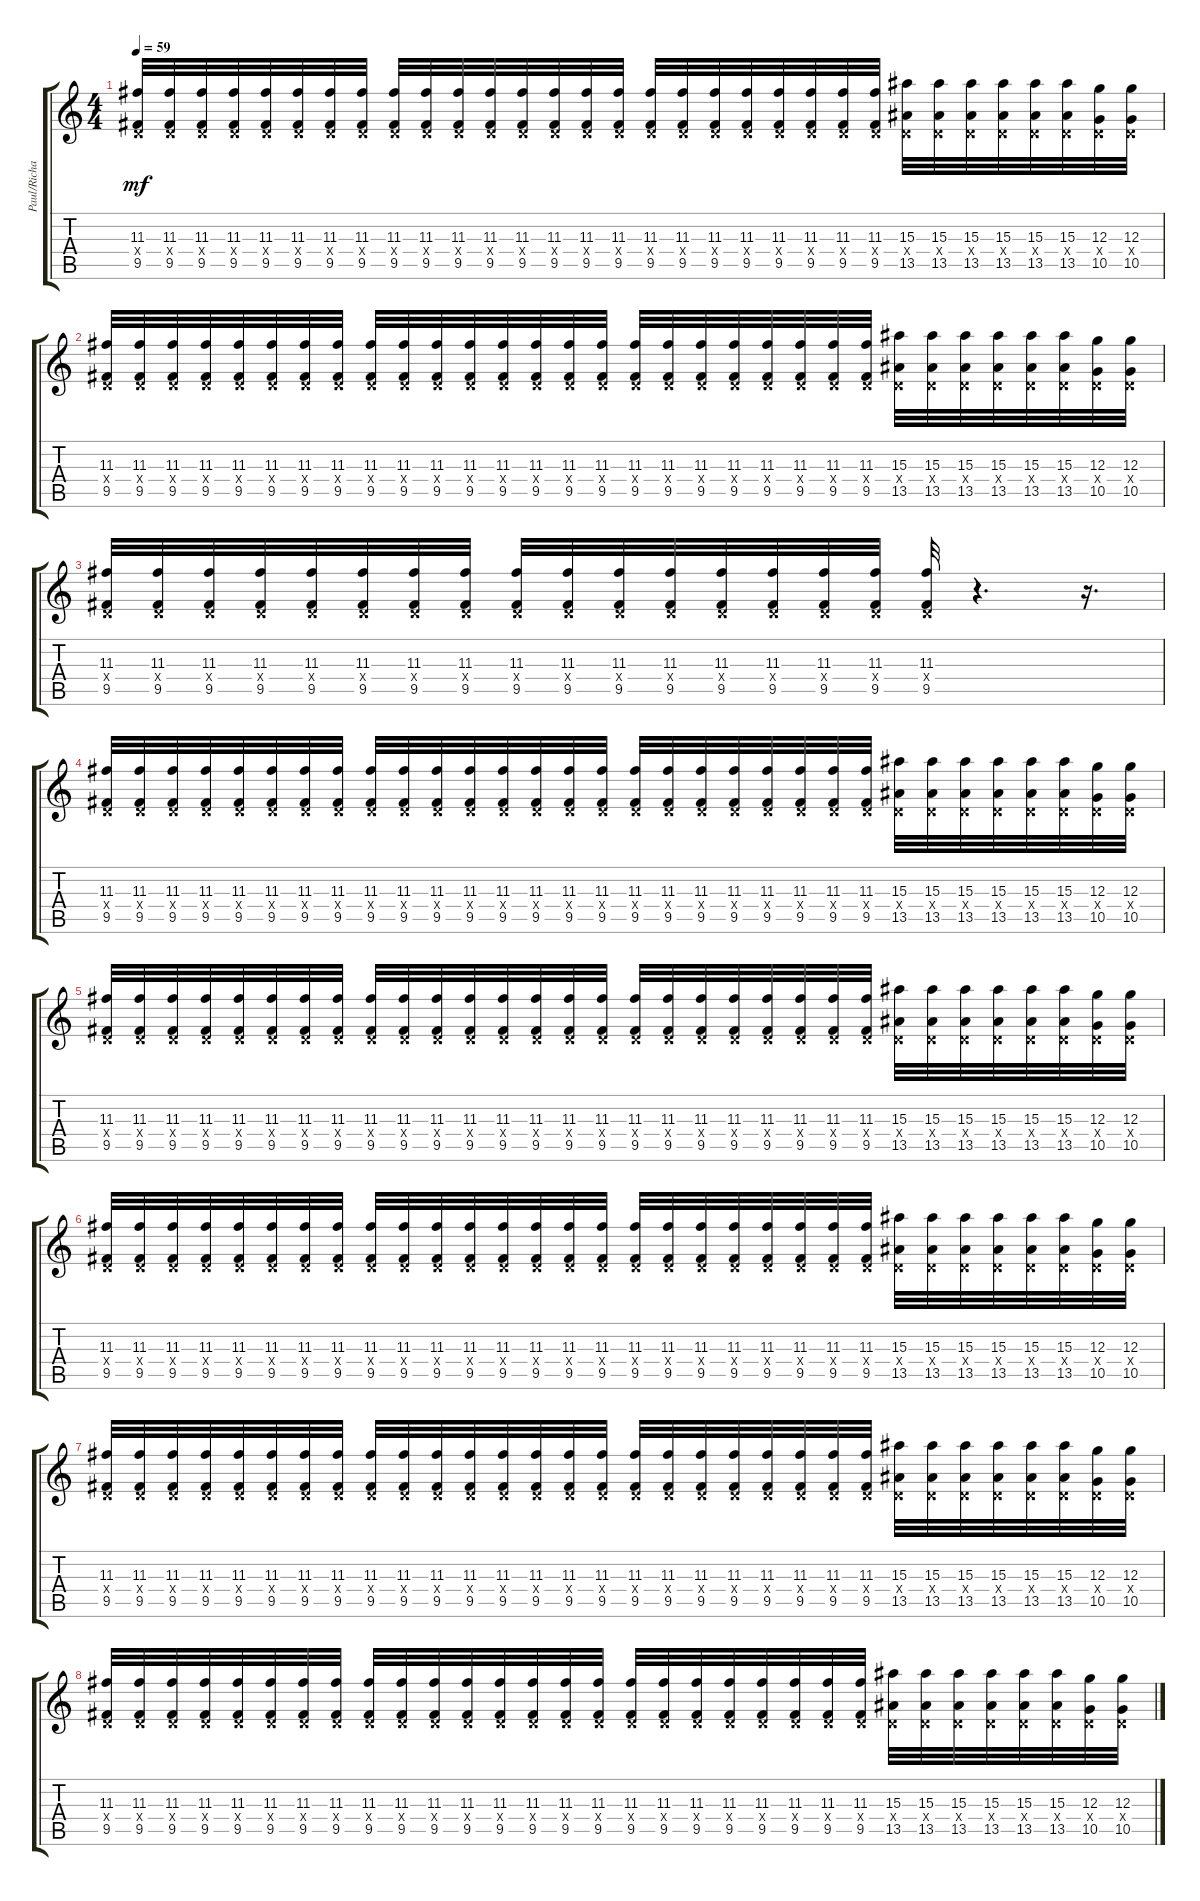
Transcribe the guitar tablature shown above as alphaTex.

\track ("Paul/Richard (distortion)" "Paul/Richa") {instrument distortionguitar}
\staff {score tabs}
\tuning (E4 B3 G3 D3 A2 E2) {hide}
\ts (4 4)
\tempo 59
\clef g2
\ks c
(11.3 0.4{x} 9.5).32{dy mf} (11.3 0.4{x} 9.5).32 (11.3 0.4{x} 9.5).32 (11.3 0.4{x} 9.5).32 (11.3 0.4{x} 9.5).32 (11.3 0.4{x} 9.5).32 (11.3 0.4{x} 9.5).32 (11.3 0.4{x} 9.5).32 (11.3 0.4{x} 9.5).32 (11.3 0.4{x} 9.5).32 (11.3 0.4{x} 9.5).32 (11.3 0.4{x} 9.5).32 (11.3 0.4{x} 9.5).32 (11.3 0.4{x} 9.5).32 (11.3 0.4{x} 9.5).32 (11.3 0.4{x} 9.5).32 (11.3 0.4{x} 9.5).32 (11.3 0.4{x} 9.5).32 (11.3 0.4{x} 9.5).32 (11.3 0.4{x} 9.5).32 (11.3 0.4{x} 9.5).32 (11.3 0.4{x} 9.5).32 (11.3 0.4{x} 9.5).32 (11.3 0.4{x} 9.5).32 (15.3 0.4{x} 13.5).32 (15.3 0.4{x} 13.5).32 (15.3 0.4{x} 13.5).32 (15.3 0.4{x} 13.5).32 (15.3 0.4{x} 13.5).32 (15.3 0.4{x} 13.5).32 (12.3 0.4{x} 10.5).32 (12.3 0.4{x} 10.5).32 |
(11.3 0.4{x} 9.5).32 (11.3 0.4{x} 9.5).32 (11.3 0.4{x} 9.5).32 (11.3 0.4{x} 9.5).32 (11.3 0.4{x} 9.5).32 (11.3 0.4{x} 9.5).32 (11.3 0.4{x} 9.5).32 (11.3 0.4{x} 9.5).32 (11.3 0.4{x} 9.5).32 (11.3 0.4{x} 9.5).32 (11.3 0.4{x} 9.5).32 (11.3 0.4{x} 9.5).32 (11.3 0.4{x} 9.5).32 (11.3 0.4{x} 9.5).32 (11.3 0.4{x} 9.5).32 (11.3 0.4{x} 9.5).32 (11.3 0.4{x} 9.5).32 (11.3 0.4{x} 9.5).32 (11.3 0.4{x} 9.5).32 (11.3 0.4{x} 9.5).32 (11.3 0.4{x} 9.5).32 (11.3 0.4{x} 9.5).32 (11.3 0.4{x} 9.5).32 (11.3 0.4{x} 9.5).32 (15.3 0.4{x} 13.5).32 (15.3 0.4{x} 13.5).32 (15.3 0.4{x} 13.5).32 (15.3 0.4{x} 13.5).32 (15.3 0.4{x} 13.5).32 (15.3 0.4{x} 13.5).32 (12.3 0.4{x} 10.5).32 (12.3 0.4{x} 10.5).32 |
(11.3 0.4{x} 9.5).32 (11.3 0.4{x} 9.5).32 (11.3 0.4{x} 9.5).32 (11.3 0.4{x} 9.5).32 (11.3 0.4{x} 9.5).32 (11.3 0.4{x} 9.5).32 (11.3 0.4{x} 9.5).32 (11.3 0.4{x} 9.5).32 (11.3 0.4{x} 9.5).32 (11.3 0.4{x} 9.5).32 (11.3 0.4{x} 9.5).32 (11.3 0.4{x} 9.5).32 (11.3 0.4{x} 9.5).32 (11.3 0.4{x} 9.5).32 (11.3 0.4{x} 9.5).32 (11.3 0.4{x} 9.5).32 (11.3 0.4{x} 9.5).32 r.4{d} r.16{d} |
(11.3 0.4{x} 9.5).32 (11.3 0.4{x} 9.5).32 (11.3 0.4{x} 9.5).32 (11.3 0.4{x} 9.5).32 (11.3 0.4{x} 9.5).32 (11.3 0.4{x} 9.5).32 (11.3 0.4{x} 9.5).32 (11.3 0.4{x} 9.5).32 (11.3 0.4{x} 9.5).32 (11.3 0.4{x} 9.5).32 (11.3 0.4{x} 9.5).32 (11.3 0.4{x} 9.5).32 (11.3 0.4{x} 9.5).32 (11.3 0.4{x} 9.5).32 (11.3 0.4{x} 9.5).32 (11.3 0.4{x} 9.5).32 (11.3 0.4{x} 9.5).32 (11.3 0.4{x} 9.5).32 (11.3 0.4{x} 9.5).32 (11.3 0.4{x} 9.5).32 (11.3 0.4{x} 9.5).32 (11.3 0.4{x} 9.5).32 (11.3 0.4{x} 9.5).32 (11.3 0.4{x} 9.5).32 (15.3 0.4{x} 13.5).32 (15.3 0.4{x} 13.5).32 (15.3 0.4{x} 13.5).32 (15.3 0.4{x} 13.5).32 (15.3 0.4{x} 13.5).32 (15.3 0.4{x} 13.5).32 (12.3 0.4{x} 10.5).32 (12.3 0.4{x} 10.5).32 |
(11.3 0.4{x} 9.5).32 (11.3 0.4{x} 9.5).32 (11.3 0.4{x} 9.5).32 (11.3 0.4{x} 9.5).32 (11.3 0.4{x} 9.5).32 (11.3 0.4{x} 9.5).32 (11.3 0.4{x} 9.5).32 (11.3 0.4{x} 9.5).32 (11.3 0.4{x} 9.5).32 (11.3 0.4{x} 9.5).32 (11.3 0.4{x} 9.5).32 (11.3 0.4{x} 9.5).32 (11.3 0.4{x} 9.5).32 (11.3 0.4{x} 9.5).32 (11.3 0.4{x} 9.5).32 (11.3 0.4{x} 9.5).32 (11.3 0.4{x} 9.5).32 (11.3 0.4{x} 9.5).32 (11.3 0.4{x} 9.5).32 (11.3 0.4{x} 9.5).32 (11.3 0.4{x} 9.5).32 (11.3 0.4{x} 9.5).32 (11.3 0.4{x} 9.5).32 (11.3 0.4{x} 9.5).32 (15.3 0.4{x} 13.5).32 (15.3 0.4{x} 13.5).32 (15.3 0.4{x} 13.5).32 (15.3 0.4{x} 13.5).32 (15.3 0.4{x} 13.5).32 (15.3 0.4{x} 13.5).32 (12.3 0.4{x} 10.5).32 (12.3 0.4{x} 10.5).32 |
(11.3 0.4{x} 9.5).32 (11.3 0.4{x} 9.5).32 (11.3 0.4{x} 9.5).32 (11.3 0.4{x} 9.5).32 (11.3 0.4{x} 9.5).32 (11.3 0.4{x} 9.5).32 (11.3 0.4{x} 9.5).32 (11.3 0.4{x} 9.5).32 (11.3 0.4{x} 9.5).32 (11.3 0.4{x} 9.5).32 (11.3 0.4{x} 9.5).32 (11.3 0.4{x} 9.5).32 (11.3 0.4{x} 9.5).32 (11.3 0.4{x} 9.5).32 (11.3 0.4{x} 9.5).32 (11.3 0.4{x} 9.5).32 (11.3 0.4{x} 9.5).32 (11.3 0.4{x} 9.5).32 (11.3 0.4{x} 9.5).32 (11.3 0.4{x} 9.5).32 (11.3 0.4{x} 9.5).32 (11.3 0.4{x} 9.5).32 (11.3 0.4{x} 9.5).32 (11.3 0.4{x} 9.5).32 (15.3 0.4{x} 13.5).32 (15.3 0.4{x} 13.5).32 (15.3 0.4{x} 13.5).32 (15.3 0.4{x} 13.5).32 (15.3 0.4{x} 13.5).32 (15.3 0.4{x} 13.5).32 (12.3 0.4{x} 10.5).32 (12.3 0.4{x} 10.5).32 |
(11.3 0.4{x} 9.5).32 (11.3 0.4{x} 9.5).32 (11.3 0.4{x} 9.5).32 (11.3 0.4{x} 9.5).32 (11.3 0.4{x} 9.5).32 (11.3 0.4{x} 9.5).32 (11.3 0.4{x} 9.5).32 (11.3 0.4{x} 9.5).32 (11.3 0.4{x} 9.5).32 (11.3 0.4{x} 9.5).32 (11.3 0.4{x} 9.5).32 (11.3 0.4{x} 9.5).32 (11.3 0.4{x} 9.5).32 (11.3 0.4{x} 9.5).32 (11.3 0.4{x} 9.5).32 (11.3 0.4{x} 9.5).32 (11.3 0.4{x} 9.5).32 (11.3 0.4{x} 9.5).32 (11.3 0.4{x} 9.5).32 (11.3 0.4{x} 9.5).32 (11.3 0.4{x} 9.5).32 (11.3 0.4{x} 9.5).32 (11.3 0.4{x} 9.5).32 (11.3 0.4{x} 9.5).32 (15.3 0.4{x} 13.5).32 (15.3 0.4{x} 13.5).32 (15.3 0.4{x} 13.5).32 (15.3 0.4{x} 13.5).32 (15.3 0.4{x} 13.5).32 (15.3 0.4{x} 13.5).32 (12.3 0.4{x} 10.5).32 (12.3 0.4{x} 10.5).32 |
(11.3 0.4{x} 9.5).32 (11.3 0.4{x} 9.5).32 (11.3 0.4{x} 9.5).32 (11.3 0.4{x} 9.5).32 (11.3 0.4{x} 9.5).32 (11.3 0.4{x} 9.5).32 (11.3 0.4{x} 9.5).32 (11.3 0.4{x} 9.5).32 (11.3 0.4{x} 9.5).32 (11.3 0.4{x} 9.5).32 (11.3 0.4{x} 9.5).32 (11.3 0.4{x} 9.5).32 (11.3 0.4{x} 9.5).32 (11.3 0.4{x} 9.5).32 (11.3 0.4{x} 9.5).32 (11.3 0.4{x} 9.5).32 (11.3 0.4{x} 9.5).32 (11.3 0.4{x} 9.5).32 (11.3 0.4{x} 9.5).32 (11.3 0.4{x} 9.5).32 (11.3 0.4{x} 9.5).32 (11.3 0.4{x} 9.5).32 (11.3 0.4{x} 9.5).32 (11.3 0.4{x} 9.5).32 (15.3 0.4{x} 13.5).32 (15.3 0.4{x} 13.5).32 (15.3 0.4{x} 13.5).32 (15.3 0.4{x} 13.5).32 (15.3 0.4{x} 13.5).32 (15.3 0.4{x} 13.5).32 (12.3 0.4{x} 10.5).32 (12.3 0.4{x} 10.5).32
